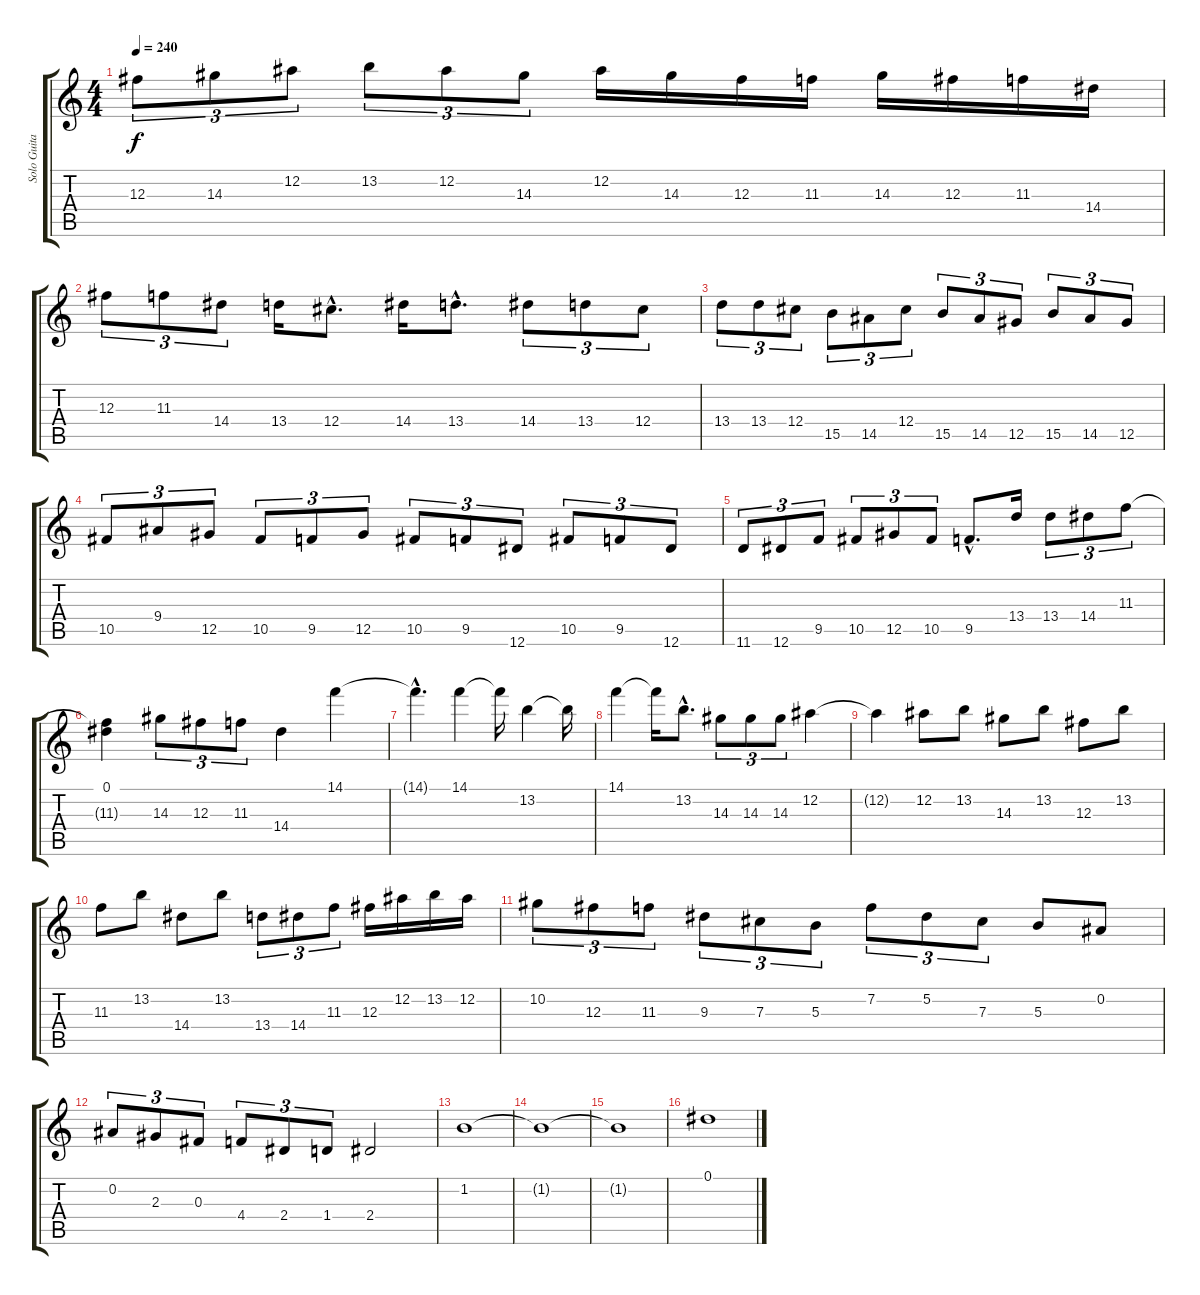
\track ("Solo Guitar" "Solo Guita") {instrument distortionguitar}
\staff {score tabs}
\tuning (Eb4 Bb3 Gb3 Db3 Ab2 Eb2) {hide}
\ts (4 4)
\tempo 240
\clef g2
\ks c
12.3.8{tu (3 2) dy f} 14.3.8{tu (3 2)} 12.2.8{tu (3 2)} 13.2.8{tu (3 2)} 12.2.8{tu (3 2)} 14.3.8{tu (3 2)} 12.2.16 14.3.16 12.3.16 11.3.16 14.3.16 12.3.16 11.3.16 14.4.16 |
12.3.8{tu (3 2)} 11.3.8{tu (3 2)} 14.4.8{tu (3 2)} 13.4.16 12.4{hac}.8{d} 14.4.16 13.4{hac}.8{d} 14.4.8{tu (3 2)} 13.4.8{tu (3 2)} 12.4.8{tu (3 2)} |
13.4.8{tu (3 2)} 13.4.8{tu (3 2)} 12.4.8{tu (3 2)} 15.5.8{tu (3 2)} 14.5.8{tu (3 2)} 12.4.8{tu (3 2)} 15.5.8{tu (3 2)} 14.5.8{tu (3 2)} 12.5.8{tu (3 2)} 15.5.8{tu (3 2)} 14.5.8{tu (3 2)} 12.5.8{tu (3 2)} |
10.5.8{tu (3 2)} 9.4.8{tu (3 2)} 12.5.8{tu (3 2)} 10.5.8{tu (3 2)} 9.5.8{tu (3 2)} 12.5.8{tu (3 2)} 10.5.8{tu (3 2)} 9.5.8{tu (3 2)} 12.6.8{tu (3 2)} 10.5.8{tu (3 2)} 9.5.8{tu (3 2)} 12.6.8{tu (3 2)} |
11.6.8{tu (3 2)} 12.6.8{tu (3 2)} 9.5.8{tu (3 2)} 10.5.8{tu (3 2)} 12.5.8{tu (3 2)} 10.5.8{tu (3 2)} 9.5{hac}.8{d} 13.4.16 13.4.8{tu (3 2)} 14.4.8{tu (3 2)} 11.3.8{tu (3 2)} |
(0.1 11.3{t}).4 14.3.8{tu (3 2)} 12.3.8{tu (3 2)} 11.3.8{tu (3 2)} 14.4.4 14.1.4 |
14.1{hac t}.4{d} 14.1.4 14.1{t}.16 13.2.4 13.2{t}.16 |
14.1.4 14.1{t}.16 13.2{hac}.8{d} 14.3.8{tu (3 2)} 14.3.8{tu (3 2)} 14.3.8{tu (3 2)} 12.2.4 |
12.2{t}.4 12.2.8 13.2.8 14.3.8 13.2.8 12.3.8 13.2.8 |
11.3.8 13.2.8 14.4.8 13.2.8 13.4.8{tu (3 2)} 14.4.8{tu (3 2)} 11.3.8{tu (3 2)} 12.3.16 12.2.16 13.2.16 12.2.16 |
10.2.8{tu (3 2)} 12.3.8{tu (3 2)} 11.3.8{tu (3 2)} 9.3.8{tu (3 2)} 7.3.8{tu (3 2)} 5.3.8{tu (3 2)} 7.2.8{tu (3 2)} 5.2.8{tu (3 2)} 7.3.8{tu (3 2)} 5.3.8 0.2.8 |
0.2.8{tu (3 2)} 2.3.8{tu (3 2)} 0.3.8{tu (3 2)} 4.4.8{tu (3 2)} 2.4.8{tu (3 2)} 1.4.8{tu (3 2)} 2.4.2 |
1.2.1 |
1.2{t}.1 |
1.2{t}.1 |
0.1.1
